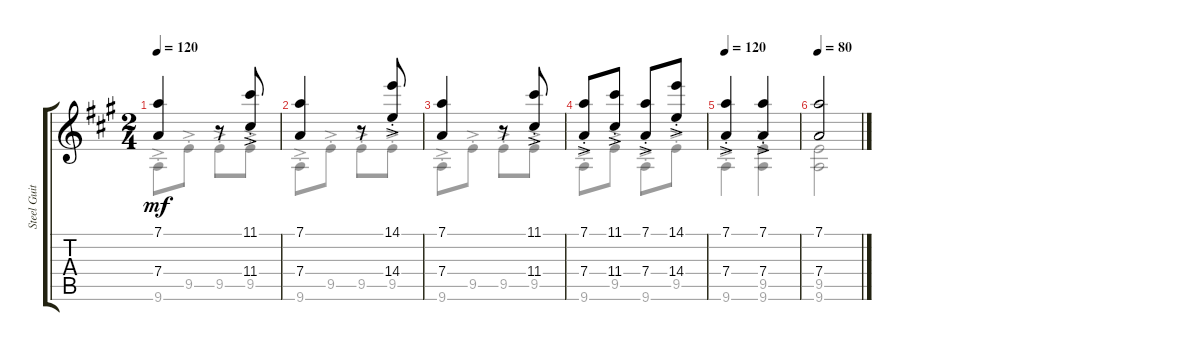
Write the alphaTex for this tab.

\track ("Steel Guitar" "Steel Guit") {instrument acousticguitarsteel}
\staff {score tabs}
\tuning (D4 A3 F3 D3 G2 C2) {hide}
\voice
\ts (2 4)
\tempo 120
\clef g2
\ks a
(7.1 7.4).4{dy mf} r.8 (11.1{ac st} 11.4{ac st}).8 |
(7.1 7.4).4 r.8 (14.1{ac st} 14.4{ac st}).8 |
(7.1 7.4).4 r.8 (11.1{ac st} 11.4{ac st}).8 |
(7.1{ac st} 7.4{ac st}).8 (11.1{ac st} 11.4{ac st}).8 (7.1{ac st} 7.4{ac st}).8 (14.1{ac st} 14.4{ac st}).8 |
\tempo 120
(7.1{ac st} 7.4{ac st}).4 (7.1{ac st} 7.4{ac st}).4 |
\tempo 80
(7.1 7.4).2
\voice
\clef g2
\ottava regular
\simile none
\ks a
9.6{ac st}.8{dy mf} 9.5{ac st}.8 9.5{ac st}.8 9.5{ac st}.8 |
9.6{ac st}.8 9.5{ac st}.8 9.5{ac st}.8 9.5{ac st}.8 |
9.6{ac st}.8 9.5{ac st}.8 9.5{ac st}.8 9.5{ac st}.8 |
9.6{ac st}.8 9.5{ac st}.8 9.6{ac st}.8 9.5{ac st}.8 |
9.6{ac st}.4 (9.5{ac st} 9.6{ac st}).4 |
(9.5 9.6).2
